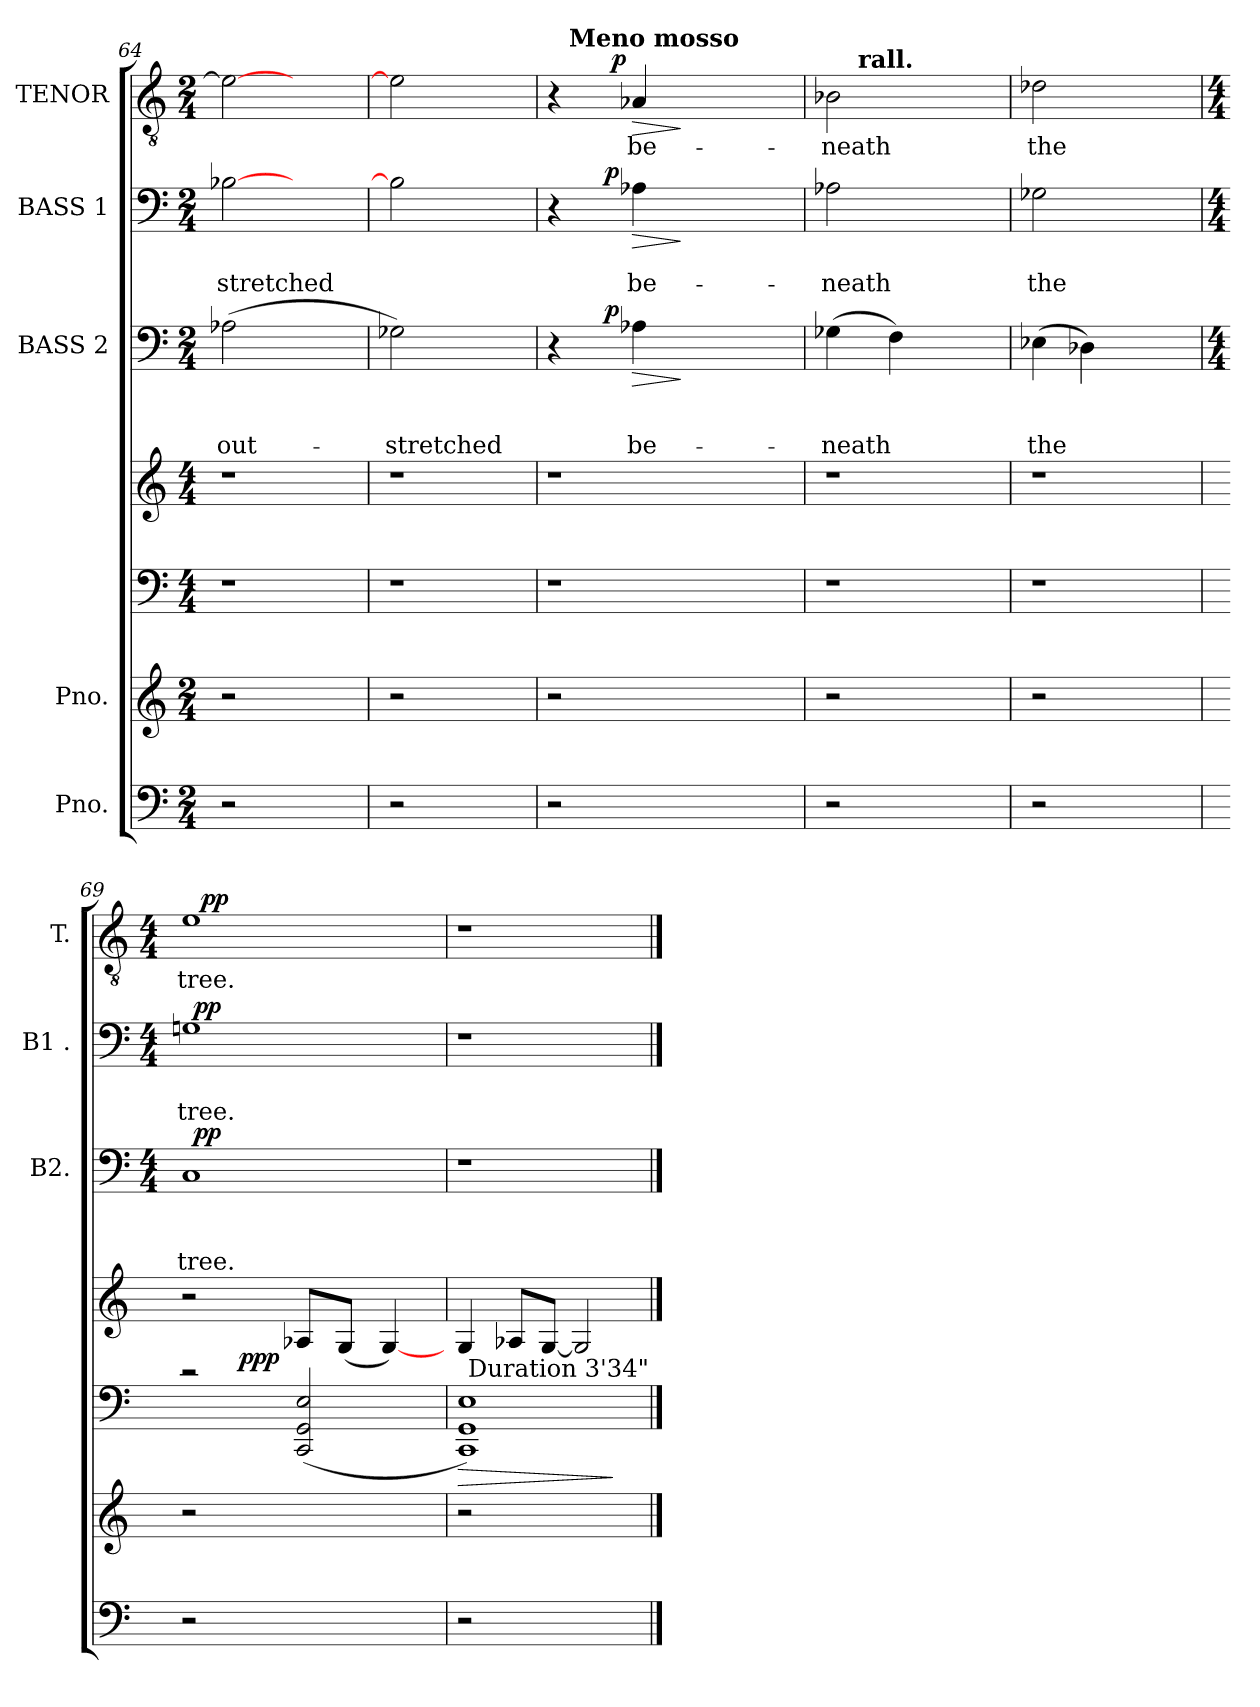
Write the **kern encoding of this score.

**kern	**kern	**kern	**dynam	**kern	**dynam	**kern	**text	**text	**text	**dynam	**kern	**text	**text	**dynam	**kern	**text	**dynam
*part7	*part6	*part5	*part5	*part4	*part4	*part3	*part3	*part3	*part3	*part3	*part2	*part2	*part2	*part2	*part1	*part1	*part1
*staff7	*staff6	*staff5	*staff5	*staff4	*staff4	*staff3	*staff3	*staff3	*staff3	*staff3	*staff2	*staff2	*staff2	*staff2	*staff1	*staff1	*staff1
*I"Pno.	*I"Pno.	*	*	*	*	*I"BASS 2	*	*	*	*	*I"BASS 1	*	*	*	*I"TENOR	*	*
*	*	*	*	*	*	*I'B2.	*	*	*	*	*I'B1 .	*	*	*	*I'T.	*	*
*clefF4	*clefG2	*clefF4	*	*clefG2	*	*clefF4	*	*	*	*	*clefF4	*	*	*	*clefGv2	*	*
*k[]	*k[]	*k[]	*	*k[]	*	*k[]	*	*	*	*	*k[]	*	*	*	*k[]	*	*
*C:	*C:	*C:	*	*C:	*	*C:	*	*	*	*	*C:	*	*	*	*C:	*	*
*M2/4	*M2/4	*M4/4	*	*M4/4	*	*M2/4	*	*	*	*	*M2/4	*	*	*	*M2/4	*	*
=64	=64	=64	=64	=64	=64	=64	=64	=64	=64	=64	=64	=64	=64	=64	=64	=64	=64
!	!	!	!	!	!	!	!	!	!LO:LY:b	!	!	!	!LO:LY:b	!	!	!	!
2r	2r	1r	.	1r	.	(>2A-X\	.	.	out-	.	[>2B-X\	.	-stretched	.	2e-\_	.	.
2ryy	2ryy	.	.	.	.	2ryy	.	.	.	.	2ryy	.	.	.	2ryy	.	.
=65	=65	=65	=65	=65	=65	=65	=65	=65	=65	=65	=65	=65	=65	=65	=65	=65	=65
!	!	!	!	!	!	!	!	!	!LO:LY:b	!	!	!	!	!	!	!	!
2r	2r	1r	.	1r	.	2G-X\)	.	.	-stretched	.	2B-\]	.	.	.	2e-\]	.	.
2ryy	2ryy	.	.	.	.	2ryy	.	.	.	.	2ryy	.	.	.	2ryy	.	.
=66	=66	=66	=66	=66	=66	=66	=66	=66	=66	=66	=66	=66	=66	=66	=66	=66	=66
*	*	*	*	*	*	*^	*	*	*	*	*^	*	*	*	*^	*	*
*	*	*	*	*	*	*	*	*	*	*	*	*	*	*	*	*	*	*^	*	*
2r	2r	1r	.	1r	.	4r	6ryy	.	.	.	.	4r	6ryy	.	.	.	4r	8.ryy	16ryy	.	.
!	!	!	!	!	!	!	!	!	!	!	!	!	!	!	!	!	!	!	!LO:TX:a:B:t=Meno mosso	!	!
.	.	.	.	.	.	.	.	.	.	.	.	.	.	.	.	.	.	.	2...ryy	.	.
.	.	.	.	.	.	.	96ryy	.	.	.	.	.	96ryy	.	.	.	.	.	.	.	.
!	!	!	!	!	!	!	!	!	!	!	!LO:DY:a	!	!	!	!	!LO:DY:a	!	!	!	!	!
.	.	.	.	.	.	.	3%2ryy	.	.	.	p	.	3%2ryy	.	.	p	.	.	.	.	.
!	!	!	!	!	!	!	!	!	!	!	!	!	!	!	!	!	!	!	!	!	!LO:DY:a
.	.	.	.	.	.	.	.	.	.	.	.	.	.	.	.	.	.	2ryy	.	.	p
!	!	!	!	!	!	!	!	!	!	!LO:LY:b	!LO:HP:b	!	!	!	!LO:LY:b	!LO:HP:b	!	!	!	!LO:LY:b	!LO:HP:b
.	.	.	.	.	.	4A-X\	.	.	.	be-	>	4A-X\	.	.	be-	>	4A-X/	.	.	be-	>
2ryy	2ryy	.	.	.	.	2ryy	.	.	.	.	]	2ryy	.	.	.	]	2ryy	.	.	.	]
.	.	.	.	.	.	.	.	.	.	.	.	.	.	.	.	.	.	4ryy	.	.	.
.	.	.	.	.	.	.	12...ryy	.	.	.	.	.	12...ryy	.	.	.	.	.	.	.	.
.	.	.	.	.	.	.	.	.	.	.	.	.	.	.	.	.	.	16ryy	.	.	.
=67	=67	=67	=67	=67	=67	=67	=67	=67	=67	=67	=67	=67	=67	=67	=67	=67	=67	=67	=67	=67	=67
!	!	!	!	!	!	!	!	!	!	!LO:LY:b	!	!	!	!	!LO:LY:b	!	!	!	!	!LO:LY:b	!
*	*	*	*	*	*	*v	*v	*	*	*	*	*	*	*	*	*	*	*v	*v	*	*
*	*	*	*	*	*	*	*	*	*	*	*v	*v	*	*	*	*	*	*	*
2r	2r	1r	.	1r	.	(>4G-X\	.	.	-neath	.	2A-X\	.	-neath	.	2B-X\	8ryy	-neath	.
!	!	!	!	!	!	!	!	!	!	!	!	!	!	!	!	!LO:TX:a:B:t=rall.	!	!
.	.	.	.	.	.	.	.	.	.	.	.	.	.	.	.	2..ryy	.	.
.	.	.	.	.	.	4F\)	.	.	.	.	.	.	.	.	.	.	.	.
2ryy	2ryy	.	.	.	.	2ryy	.	.	.	.	2ryy	.	.	.	2ryy	.	.	.
=68	=68	=68	=68	=68	=68	=68	=68	=68	=68	=68	=68	=68	=68	=68	=68	=68	=68	=68
!	!	!	!	!	!	!	!	!	!LO:LY:b	!	!	!	!LO:LY:b	!	!	!	!LO:LY:b	!
*	*	*	*	*	*	*	*	*	*	*	*	*	*	*	*v	*v	*	*
2r	2r	1r	.	1r	.	(>4E-X\	.	.	the	.	2G-X\	.	the	.	2d-X\	the	.
.	.	.	.	.	.	4D-X\)	.	.	.	.	.	.	.	.	.	.	.
2ryy	2ryy	.	.	.	.	2ryy	.	.	.	.	2ryy	.	.	.	2ryy	.	.
=69	=69	=69	=69	=69	=69	=69	=69	=69	=69	=69	=69	=69	=69	=69	=69	=69	=69
*	*	*	*	*	*	*M4/4	*	*	*	*	*M4/4	*	*	*	*M4/4	*	*
*	*	*^	*	*^	*	*	*	*	*	*	*	*	*	*	*	*	*
!	!	!	!	!	!	!	!	!	!	!	!LO:LY:b	!	!	!	!LO:LY:b	!	!	!LO:LY:b	!
*	*	*	*	*	*	*	*	*^	*	*	*	*	*^	*	*	*	*^	*	*
2r	2r	2rc	2ryy	.	8.ryy	2r	.	1C	48ryy	.	.	tree.	.	1Gn	48ryy	.	tree.	.	1e	32ryy	tree.	.
!	!	!	!	!	!	!	!	!	!	!	!	!	!LO:DY:a	!	!	!	!	!LO:DY:a	!	!	!	!
.	.	.	.	.	.	.	.	.	3%2ryy	.	.	.	pp	.	3%2ryy	.	.	pp	.	.	.	.
!	!	!	!	!	!	!	!	!	!	!	!	!	!	!	!	!	!	!	!	!	!	!LO:DY:a
.	.	.	.	.	.	.	.	.	.	.	.	.	.	.	.	.	.	.	.	2ryy	.	pp
!	!	!	!	!	!	!	!LO:DY:b	!	!	!	!	!	!	!	!	!	!	!	!	!	!	!
.	.	.	.	.	2ryy	.	ppp	.	.	.	.	.	.	.	.	.	.	.	.	.	.	.
2ryy	2ryy	8.ryy	(<2CC/ 2GG/ 2E/	.	.	8A-X/L	.	.	.	.	.	.	.	.	.	.	.	.	.	.	.	.
.	.	.	.	.	.	.	.	.	.	.	.	.	.	.	.	.	.	.	.	4...ryy	.	.
.	.	.	.	.	.	(<8G/J	.	.	.	.	.	.	.	.	.	.	.	.	.	.	.	.
.	.	4ryy	.	.	4ryy	.	.	.	6...ryy	.	.	.	.	.	6...ryy	.	.	.	.	.	.	.
.	.	.	.	.	.	[<4G/)	.	.	.	.	.	.	.	.	.	.	.	.	.	.	.	.
.	.	16ryy	.	.	16ryy	.	.	.	.	.	.	.	.	.	.	.	.	.	.	.	.	.
*	*	*v	*v	*	*	*	*	*	*	*	*	*	*	*	*	*	*	*	*	*	*	*
*	*	*	*	*v	*v	*	*	*	*	*	*	*	*	*	*	*	*	*	*	*	*
=70	=70	=70	=70	=70	=70	=70	=70	=70	=70	=70	=70	=70	=70	=70	=70	=70	=70	=70	=70	=70
!	!	!	!LO:HP:b	!	!	!	!	!	!	!	!	!	!	!	!	!	!	!	!	!
*	*	*	*	*	*	*v	*v	*	*	*	*	*	*	*	*	*	*v	*v	*	*
*	*	*	*	*	*	*	*	*	*	*	*v	*v	*	*	*	*	*	*
2r	2r	1CC 1GG 1E)	>	4G/	.	1r	.	.	.	.	1r	.	.	.	1r	.	.
.	.	.	.	8A-X/L	.	.	.	.	.	.	.	.	.	.	.	.	.
.	.	.	.	[<8G/J	.	.	.	.	.	.	.	.	.	.	.	.	.
2ryy	2ryy	.	.	2G/]	.	.	.	.	.	.	.	.	.	.	.	.	.
.	.	.	]	.	.	.	.	.	.	.	.	.	.	.	.	.	.
!	!	!	!	!LO:TX:b:t=Duration 3'34"	!	!	!	!	!	!	!	!	!	!	!	!	!
==	==	==	==	==	==	==	==	==	==	==	==	==	==	==	==	==	==
*-	*-	*-	*-	*-	*-	*-	*-	*-	*-	*-	*-	*-	*-	*-	*-	*-	*-
